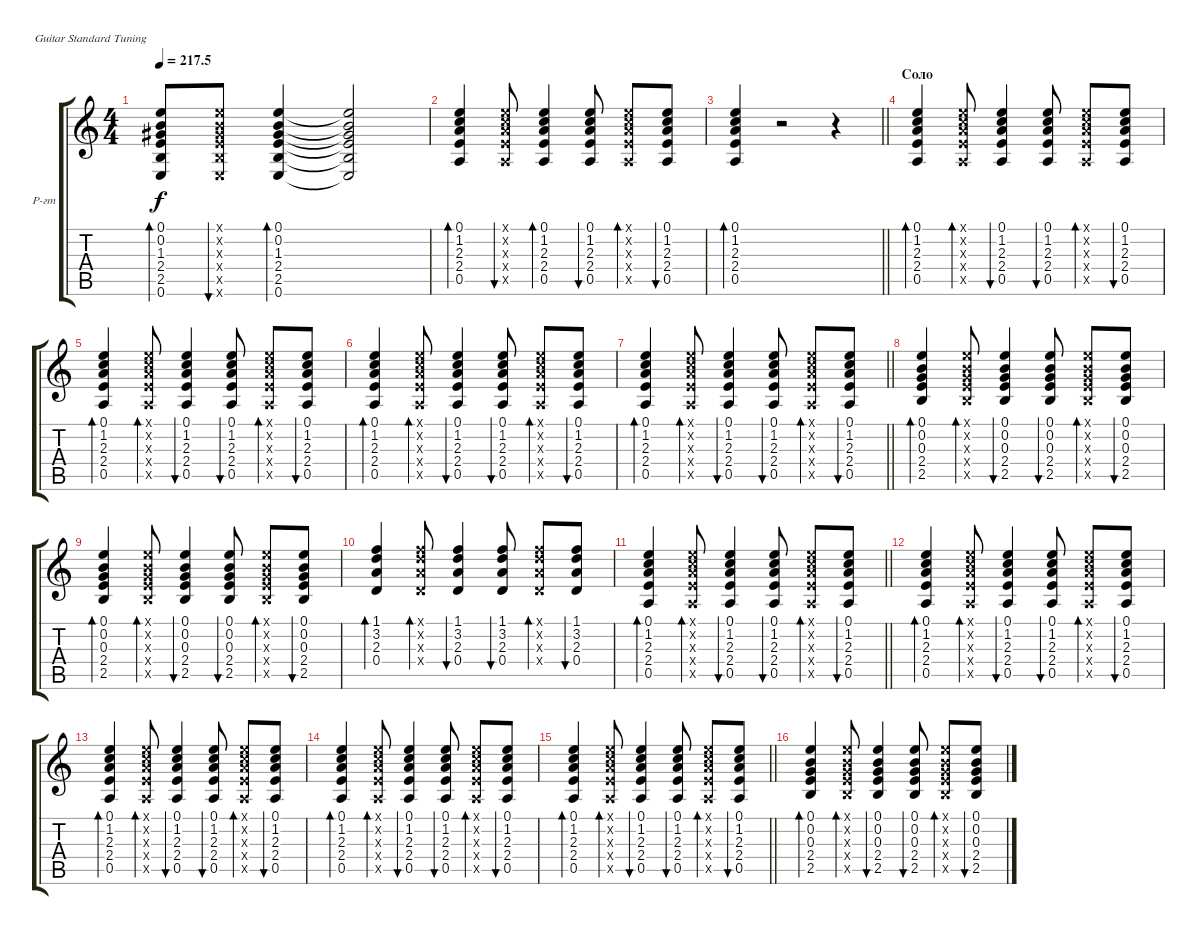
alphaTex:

\bracketExtendMode groupsimilarinstruments
\firstSystemTrackNameOrientation horizontal
\otherSystemsTrackNameOrientation horizontal
\track ("Гитара III" "Р-гт") {instrument acousticguitarsteel}
\staff {score tabs}
\tuning (E4 B3 G3 D3 A2 E2)
\ts (4 4)
\tempo
217.5
\accidentals auto
\clef g2
\ottava regular
\simile none
\ks c
(0.1 0.2 1.3 2.4 2.5 0.6).8{bd 60 dy f} (0.1{x} 0.2{x} 1.3{x} 2.4{x} 2.5{x} 0.6{x}).8{bu 60} (0.1 0.2 1.3 2.4 2.5 0.6).4{bd 60} (0.1{t} 0.2{t} 1.3{t} 2.4{t} 2.5{t} 0.6{t}).2 |
(0.1 1.2 2.3 2.4 0.5).4{bd 60} (0.1{x} 1.2{x} 2.3{x} 2.4{x} 0.5{x}).8{bu 60} (0.1 1.2 2.3 2.4 0.5).4{bd 60} (0.1 1.2 2.3 2.4 0.5).8{bu 60} (0.1{x} 1.2{x} 2.3{x} 2.4{x} 0.5{x}).8{bd 60} (0.1 1.2 2.3 2.4 0.5).8{bu 60} |
\barLineRight lightlight
(0.1 1.2 2.3 2.4 0.5).4{bd 60} r.2 r.4 |
\section ("" "Соло")
(0.1 1.2 2.3 2.4 0.5).4{bd 60} (0.1{x} 1.2{x} 2.3{x} 2.4{x} 0.5{x}).8{bd 60} (0.1 1.2 2.3 2.4 0.5).4{bu 60} (0.1 1.2 2.3 2.4 0.5).8{bu 60} (0.1{x} 1.2{x} 2.3{x} 2.4{x} 0.5{x}).8{bd 60} (0.1 1.2 2.3 2.4 0.5).8{bu 60} |
(0.1 1.2 2.3 2.4 0.5).4{bd 60} (0.1{x} 1.2{x} 2.3{x} 2.4{x} 0.5{x}).8{bd 60} (0.1 1.2 2.3 2.4 0.5).4{bu 60} (0.1 1.2 2.3 2.4 0.5).8{bu 60} (0.1{x} 1.2{x} 2.3{x} 2.4{x} 0.5{x}).8{bd 60} (0.1 1.2 2.3 2.4 0.5).8{bu 60} |
(0.1 1.2 2.3 2.4 0.5).4{bd 60} (0.1{x} 1.2{x} 2.3{x} 2.4{x} 0.5{x}).8{bd 60} (0.1 1.2 2.3 2.4 0.5).4{bu 60} (0.1 1.2 2.3 2.4 0.5).8{bu 60} (0.1{x} 1.2{x} 2.3{x} 2.4{x} 0.5{x}).8{bd 60} (0.1 1.2 2.3 2.4 0.5).8{bu 60} |
\barLineRight lightlight
(0.1 1.2 2.3 2.4 0.5).4{bd 60} (0.1{x} 1.2{x} 2.3{x} 2.4{x} 0.5{x}).8{bd 60} (0.1 1.2 2.3 2.4 0.5).4{bu 60} (0.1 1.2 2.3 2.4 0.5).8{bu 60} (0.1{x} 1.2{x} 2.3{x} 2.4{x} 0.5{x}).8{bd 60} (0.1 1.2 2.3 2.4 0.5).8{bu 60} |
(0.1 0.2 0.3 2.4 2.5).4{bd 60} (0.1{x} 0.2{x} 0.3{x} 2.4{x} 2.5{x}).8{bd 60} (0.1 0.2 0.3 2.4 2.5).4{bu 60} (0.1 0.2 0.3 2.4 2.5).8{bu 60} (0.1{x} 0.2{x} 0.3{x} 2.4{x} 2.5{x}).8{bd 60} (0.1 0.2 0.3 2.4 2.5).8{bu 60} |
(0.1 0.2 0.3 2.4 2.5).4{bd 60} (0.1{x} 0.2{x} 0.3{x} 2.4{x} 2.5{x}).8{bd 60} (0.1 0.2 0.3 2.4 2.5).4{bu 60} (0.1 0.2 0.3 2.4 2.5).8{bu 60} (0.1{x} 0.2{x} 0.3{x} 2.4{x} 2.5{x}).8{bd 60} (0.1 0.2 0.3 2.4 2.5).8{bu 60} |
(1.1 3.2 2.3 0.4).4{bd 60} (1.1{x} 3.2{x} 2.3{x} 0.4{x}).8{bd 60} (1.1 3.2 2.3 0.4).4{bu 60} (1.1 3.2 2.3 0.4).8{bu 60} (1.1{x} 3.2{x} 2.3{x} 0.4{x}).8{bd 60} (1.1 3.2 2.3 0.4).8{bu 60} |
\barLineRight lightlight
(0.1 1.2 2.3 2.4 0.5).4{bd 60} (0.1{x} 1.2{x} 2.3{x} 2.4{x} 0.5{x}).8{bd 60} (0.1 1.2 2.3 2.4 0.5).4{bu 60} (0.1 1.2 2.3 2.4 0.5).8{bu 60} (0.1{x} 1.2{x} 2.3{x} 2.4{x} 0.5{x}).8{bd 60} (0.1 1.2 2.3 2.4 0.5).8{bu 60} |
(0.1 1.2 2.3 2.4 0.5).4{bd 60} (0.1{x} 1.2{x} 2.3{x} 2.4{x} 0.5{x}).8{bd 60} (0.1 1.2 2.3 2.4 0.5).4{bu 60} (0.1 1.2 2.3 2.4 0.5).8{bu 60} (0.1{x} 1.2{x} 2.3{x} 2.4{x} 0.5{x}).8{bd 60} (0.1 1.2 2.3 2.4 0.5).8{bu 60} |
(0.1 1.2 2.3 2.4 0.5).4{bd 60} (0.1{x} 1.2{x} 2.3{x} 2.4{x} 0.5{x}).8{bd 60} (0.1 1.2 2.3 2.4 0.5).4{bu 60} (0.1 1.2 2.3 2.4 0.5).8{bu 60} (0.1{x} 1.2{x} 2.3{x} 2.4{x} 0.5{x}).8{bd 60} (0.1 1.2 2.3 2.4 0.5).8{bu 60} |
(0.1 1.2 2.3 2.4 0.5).4{bd 60} (0.1{x} 1.2{x} 2.3{x} 2.4{x} 0.5{x}).8{bd 60} (0.1 1.2 2.3 2.4 0.5).4{bu 60} (0.1 1.2 2.3 2.4 0.5).8{bu 60} (0.1{x} 1.2{x} 2.3{x} 2.4{x} 0.5{x}).8{bd 60} (0.1 1.2 2.3 2.4 0.5).8{bu 60} |
\barLineRight lightlight
(0.1 1.2 2.3 2.4 0.5).4{bd 60} (0.1{x} 1.2{x} 2.3{x} 2.4{x} 0.5{x}).8{bd 60} (0.1 1.2 2.3 2.4 0.5).4{bu 60} (0.1 1.2 2.3 2.4 0.5).8{bu 60} (0.1{x} 1.2{x} 2.3{x} 2.4{x} 0.5{x}).8{bd 60} (0.1 1.2 2.3 2.4 0.5).8{bu 60} |
(0.1 0.2 0.3 2.4 2.5).4{bd 60} (0.1{x} 0.2{x} 0.3{x} 2.4{x} 2.5{x}).8{bd 60} (0.1 0.2 0.3 2.4 2.5).4{bu 60} (0.1 0.2 0.3 2.4 2.5).8{bu 60} (0.1{x} 0.2{x} 0.3{x} 2.4{x} 2.5{x}).8{bd 60} (0.1 0.2 0.3 2.4 2.5).8{bu 60}
